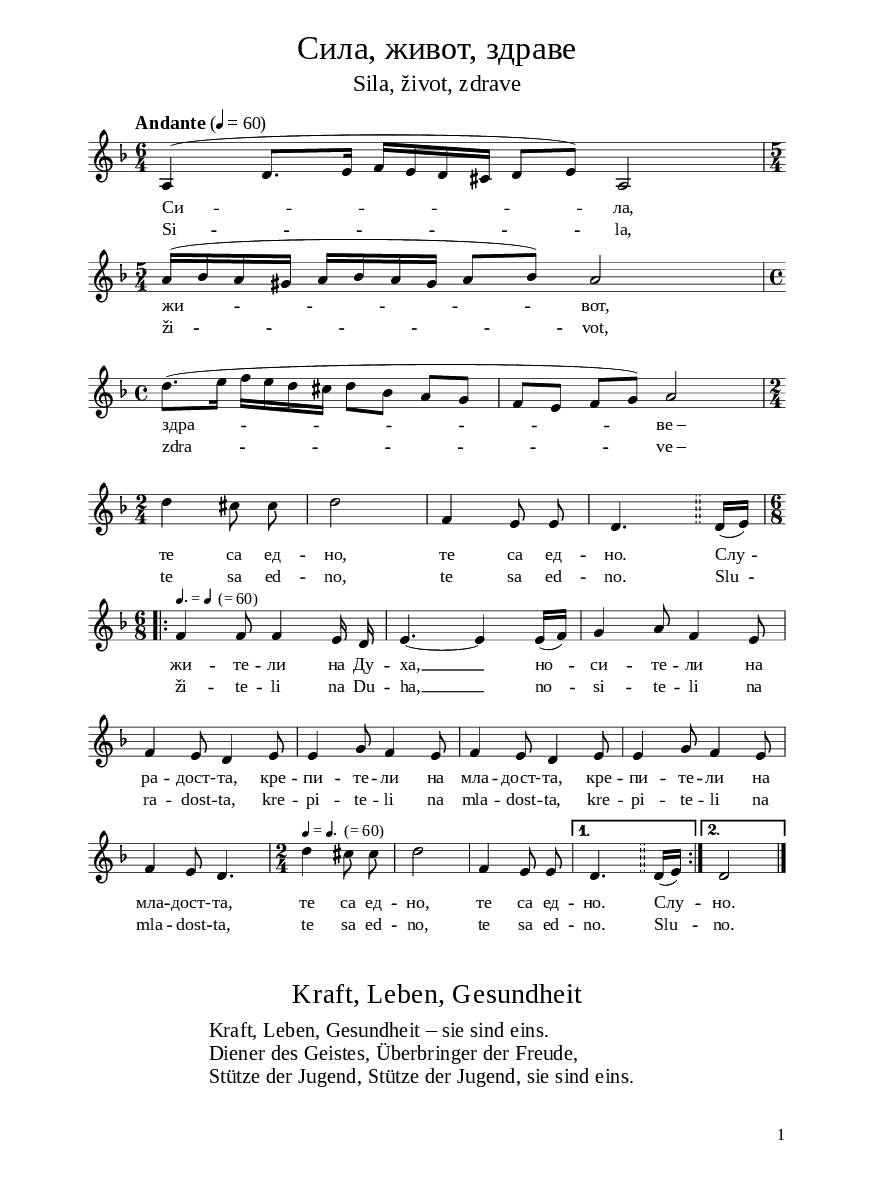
\version "2.24.4"

\include "include/globals.ily"

\bookpart {
  \label #'ref102
  \tocItem \markup "Сила, живот, здраве – Sila, život, zdrave"
  \include "include/bookpart-paper.ily"
  \score {
    \include "include/score-layout.ily"

    \new Voice \absolute {
      \clef treble
      \key d \minor
      \time 6/4
      \tempoFunc "Andante" 4 "60"

      \slurUp a4 ( d'8. e'16 f' e' d' cis' d'8 e' ) a2 \break

      \time 5/4  a'16 ( bes' a' gis' a' bes' a' gis' a'8 bes' ) a'2 \break |


      \time 4/4  d''8. ( e''16 f'' e'' d'' cis'' \autoBeamOff d''8 [bes'] a' [g']| f'8 [e'] f' [g'] ) a'2  | \break

      \slurNeutral \time 2/4 d''4  cis''8 \noBeam cis'' |  d''2  | f'4 e'8 e' | d'4. \bar "!!" d'16 [( e' )] | \break

      \time 6/8  \repeat volta 2 {
        | f'4^\markup {
          % make tempo notes
          \concat {
            \teeny \general-align #Y #DOWN \note {4.} #0.8
            \normal-text { " = " }
            \teeny \general-align #Y #DOWN \note {4} #0.8
            \normal-text { "  (= 60)" }
          }
        }


        f'8 f'4 e'16 \noBeam  d'  |e'4. ~ e'4 e'16 [( f' )] | g'4 a'8 f'4 e'8  | \break

        f'4 e'8 d'4 e'8 |   e'4 g'8 f'4 e'8 | f'4 e'8 d'4 e'8 |

        e'4 g'8 f'4 e'8 |  \break  f'4 e'8 d'4. | \time 2/4 d''4^\markup {
          % make tempo notes
          \concat {
            \teeny \general-align #Y #DOWN \note {4} #0.8
            \normal-text { " = " }
            \teeny \general-align #Y #DOWN \note {4.} #0.8
            \normal-text { "  (= 60)" }
          }
        }

        cis''8 \noBeam cis'' |

        d''2 | f'4 e'8 \noBeam e' |
      } \alternative { { d'4. \bar "!" \bar "!!" d'16 [( e'16 )] } { d'2 } } \bar "|."

    }

    \addlyrics {
      Си -- ла, жи
      -- вот, здра -- "ве –" те са ед -- но, те са ед --
      но. Слу -- жи -- те -- ли на Ду -- ха, __ но -- си
      -- те -- ли на ра -- "дост-" -- та, кре -- пи -- те
      -- ли на мла -- "дост-" -- та, кре -- пи -- те -- ли
      на мла -- "дост-" -- та, те са ед -- но, те са ед
      -- но. Слу -- но.}
      \addlyrics {
        Si -- la, ži
        -- vot, zdra -- "ve –" te sa ed -- no, te sa ed --
        no. Slu -- ži -- te -- li na Du -- ha, __ no -- si
        -- te -- li na ra -- dost -- ta, kre -- pi -- te
        -- li na mla -- dost -- ta, kre -- pi -- te -- li
        na mla -- dost -- ta, te sa ed -- no, te sa ed
        -- no. Slu -- no.}

        \header {
          title = \titleFunc "Сила, живот, здраве" "Sila, život, zdrave"
        }

        \midi{}

      } % score

      \markup \vspace #2

      % include foreign translation(s) of the song
      \version "2.24.4"

\markup \fill-line { \fontsize #deTitleFontSize "Kraft, Leben, Gesundheit" }
\markup \null
\markup \null
\markup \abs-fontsize #10 {
  \hspace #15
  \override #`(baseline-skip . ,deCoupletBaselineSkip)

  \column { 
     
  \line { " "Kraft, Leben, Gesundheit – sie sind eins. }

  \line { " "Diener des Geistes, Überbringer der Freude, }

  \line { " "Stütze der Jugend, Stütze der Jugend, sie sind eins. }
     
      
       
    }
    
    
}


    } % bookpart
